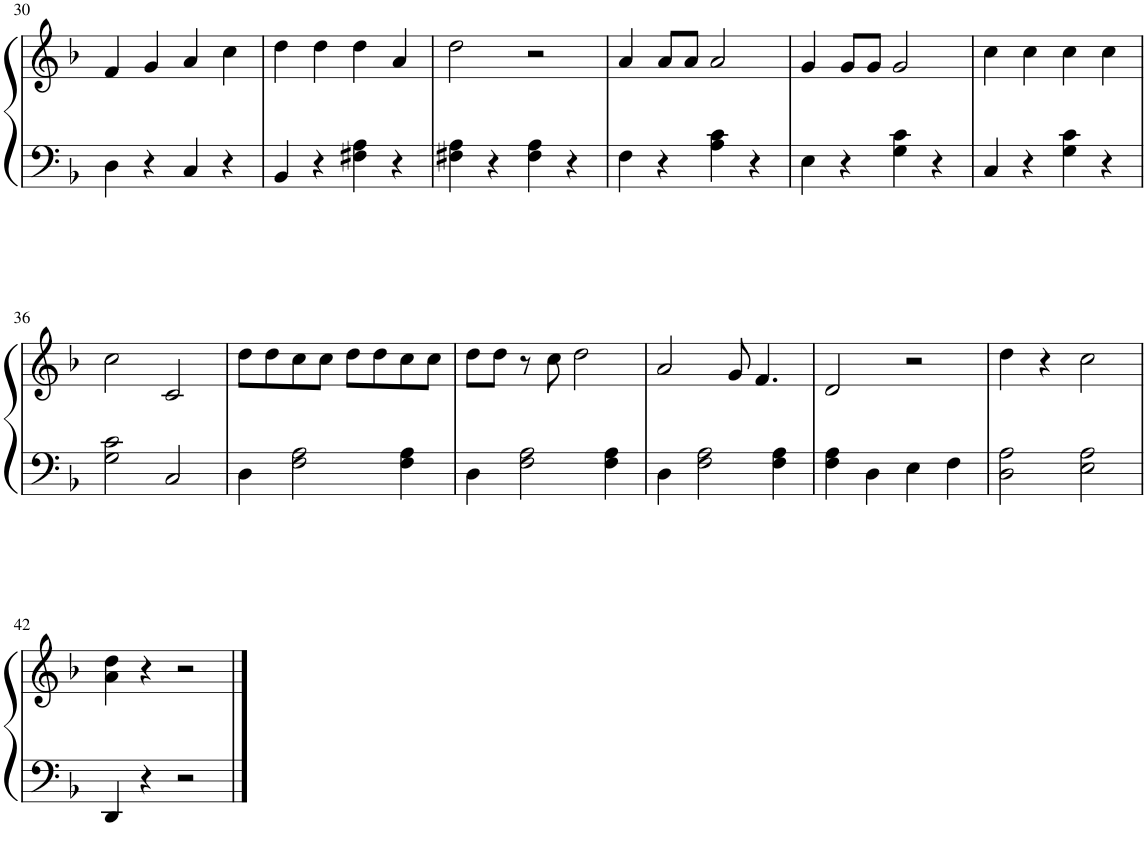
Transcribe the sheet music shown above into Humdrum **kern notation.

**kern	**kern
*part1	*part1
*staff2	*staff1
*I"钢琴	*
!!LO:PB:g=z
*clefF4	*clefG2
*k[b-]	*k[b-]
*M4/4	*M4/4
=30	=30
4D\	4f/
4r	4g/
4C/	4a/
4r	4cc\
=31	=31
4BB-/	4dd\
4r	4dd\
4F#X\ 4A\	4dd\
4r	4a/
=32	=32
4F#X\ 4A\	2dd\
4r	.
4F#\ 4A\	2r
4r	.
=33	=33
4F\	4a/
4r	8a/L
.	8a/J
4A\ 4c\	2a/
4r	.
=34	=34
4E\	4g/
4r	8g/L
.	8g/J
4G\ 4c\	2g/
4r	.
=35	=35
4C/	4cc\
4r	4cc\
4G\ 4c\	4cc\
4r	4cc\
!!LO:LB:g=z
=36	=36
2G\ 2c\	2cc\
2C/	2c/
=37	=37
4D\	8dd\L
.	8dd\
2F\ 2A\	8cc\
.	8cc\J
.	8dd\L
.	8dd\
4F\ 4A\	8cc\
.	8cc\J
=38	=38
4D\	8dd\L
.	8dd\J
2F\ 2A\	8r
.	8cc\
.	2dd\
4F\ 4A\	.
=39	=39
4D\	2a/
2F\ 2A\	.
.	8g/
.	4.f/
4F\ 4A\	.
=40	=40
4F\ 4A\	2d/
4D\	.
4E\	2r
4F\	.
=41	=41
2D\ 2A\	4dd\
.	4r
2E\ 2A\	2cc\
!!LO:LB:g=z
=42	=42
4DD/	4a\ 4dd\
4r	4r
2r	2r
==	==
*-	*-
